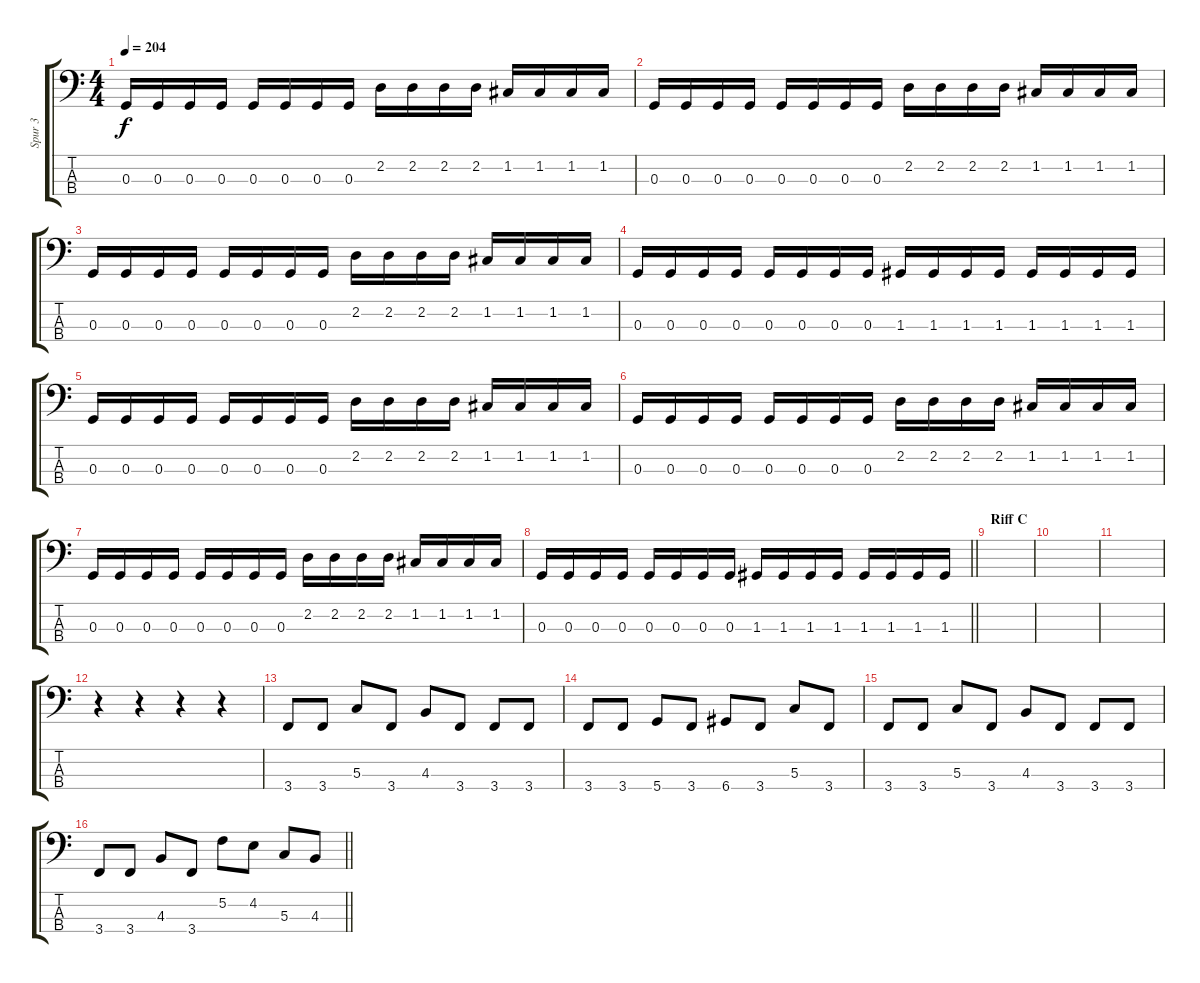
\track ("Spur 3" "Spur 3") {instrument electricbassfinger}
\staff {score tabs}
\tuning (F2 C2 G1 D1) {hide}
\ts (4 4)
\tempo 204
\clef f4
\ks c
0.3.16{dy f} 0.3.16 0.3.16 0.3.16 0.3.16 0.3.16 0.3.16 0.3.16 2.2.16 2.2.16 2.2.16 2.2.16 1.2.16 1.2.16 1.2.16 1.2.16 |
0.3.16 0.3.16 0.3.16 0.3.16 0.3.16 0.3.16 0.3.16 0.3.16 2.2.16 2.2.16 2.2.16 2.2.16 1.2.16 1.2.16 1.2.16 1.2.16 |
0.3.16 0.3.16 0.3.16 0.3.16 0.3.16 0.3.16 0.3.16 0.3.16 2.2.16 2.2.16 2.2.16 2.2.16 1.2.16 1.2.16 1.2.16 1.2.16 |
0.3.16 0.3.16 0.3.16 0.3.16 0.3.16 0.3.16 0.3.16 0.3.16 1.3.16 1.3.16 1.3.16 1.3.16 1.3.16 1.3.16 1.3.16 1.3.16 |
0.3.16 0.3.16 0.3.16 0.3.16 0.3.16 0.3.16 0.3.16 0.3.16 2.2.16 2.2.16 2.2.16 2.2.16 1.2.16 1.2.16 1.2.16 1.2.16 |
0.3.16 0.3.16 0.3.16 0.3.16 0.3.16 0.3.16 0.3.16 0.3.16 2.2.16 2.2.16 2.2.16 2.2.16 1.2.16 1.2.16 1.2.16 1.2.16 |
0.3.16 0.3.16 0.3.16 0.3.16 0.3.16 0.3.16 0.3.16 0.3.16 2.2.16 2.2.16 2.2.16 2.2.16 1.2.16 1.2.16 1.2.16 1.2.16 |
\barLineRight lightlight
0.3.16 0.3.16 0.3.16 0.3.16 0.3.16 0.3.16 0.3.16 0.3.16 1.3.16 1.3.16 1.3.16 1.3.16 1.3.16 1.3.16 1.3.16 1.3.16 |
\section ("" "Riff C")
|
|
|
r.4 r.4 r.4 r.4 |
3.4.8 3.4.8 5.3.8 3.4.8 4.3.8 3.4.8 3.4.8 3.4.8 |
3.4.8 3.4.8 5.4.8 3.4.8 6.4.8 3.4.8 5.3.8 3.4.8 |
3.4.8 3.4.8 5.3.8 3.4.8 4.3.8 3.4.8 3.4.8 3.4.8 |
\barLineRight lightlight
3.4.8 3.4.8 4.3.8 3.4.8 5.2.8 4.2.8 5.3.8 4.3.8
